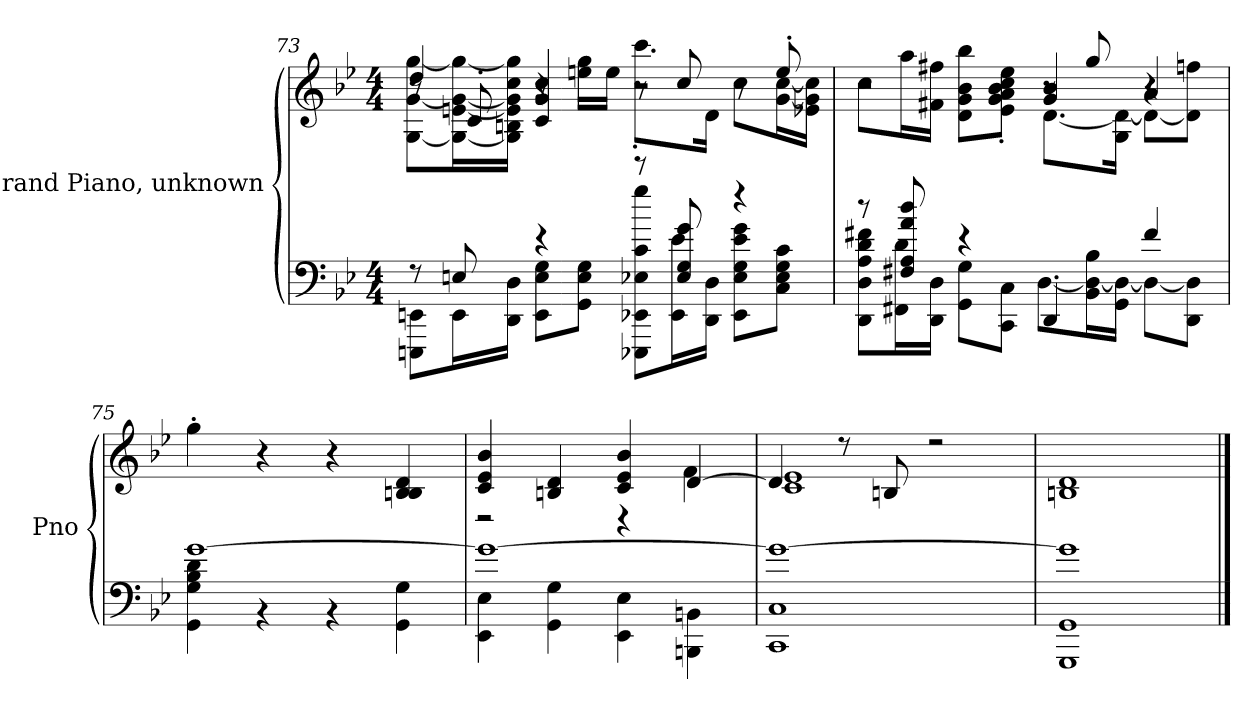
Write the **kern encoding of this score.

**kern	**kern
*part1	*part1
*staff2	*staff1
*I"Grand Piano, unknown	*
*I'Pno	*
!!LO:LB:g=z
*clefF4	*clefG2
*k[b-e-]	*k[b-e-]
*M4/4	*M4/4
=73	=73
*^	*^
*	*	*	*^
8r	8EEEn\ 8EEn\L	4dd/	[8G\ [8g\ [8gg\L	8r
8En/	16EE\L	.	16G\_ [16en\ 16g\_ 16gg\_L	8c'/
.	16DD\ 16D\JJ	.	16G\] 16Bn\ 16e\] 16g\] 16cc\ 16gg\]JJ	.
4r	8EE\ 8E\ 8G\L	4r	8r	4c/ 4g/ 4cc/
.	8GG\ 8E\ 8G\J	.	16een\ 16gg\LL	.
.	.	.	16ee\JJ	.
8r	8EEE-X\ 8EE-X\ 8E-X\ 8c\ 8gg\L	8r	8.ccc'\L	2r
8E-/ 8G/ 8g/	16EE-\ 16e-\L	8cc/	.	.
.	16DD\ 16D\JJ	.	16d\Jk	.
4r	8EE-\ 8E-\ 8G\ 8e-\ 8g\L	8r	8cc\L	.
.	8C\ 8E-\ 8G\ 8c\J	8ee'/	[16g\ [16cc\L	.
.	.	.	16e-X\ 16g\] 16cc\]JJ	.
=74	=74	=74	=74	=74
8r	8DD\ 8D\ 8A\ 8d\ 8f#X\L	2r	8cc\L	2r
8F#X/ 8A/ 8a/ 8dd/	16FF#X\ 16d\L	.	16aa\L	.
.	16DD\ 16D\JJ	.	16f#X\ 16ff#X\JJ	.
4r	8GG\ 8G\L	.	8d\ 8g\ 8b-\ 8bb-\L	.
.	8CC\ 8C\J	.	8e-\' 8g\' 8a\' 8b-\' 8cc\' 8ee-\'J	.
4DD'/	[8D\L	8r	[8.d\L	4g/ 4b-/
.	16BB-\ 16D\_ 16B-\L	8gg/	.	.
.	16GG\ 16D\_JJ	.	16G\ 16d\_Jk	.
4f#/	8D\L_	4r	8d\L_	4a/
.	8DD\ 8D\]J	.	8d\] 8ffn\J	.
*	*	*v	*v	*v
=75	=75	=75
[1g	4GG\ 4G\ 4B-\ 4d\	4gg'\
.	4r	4r
.	4r	4r
.	4GG\ 4G\	4B-/ 4Bn/ 4d/
!!LO:LB:g=z
=76	=76	=76
*	*	*^
1g_	4EE-\ 4E-\	4c/ 4e-/ 4b-/	2r
.	4GG\ 4G\	4Bn/ 4d/	.
.	4EE-\ 4E-\	4c/ 4e-/ 4b-/	4r
.	4BBBn\ 4BBn\	[4d/	4f\
=77	=77	=77	=77
1g_	1CC 1C	4d/]	1c 1e-
.	.	8r	.
.	.	8Bn/	.
.	.	2r	.
*	*	*v	*v
=78	=78	=78
1g]	1GGG 1GG	1Bn 1d
*v	*v	*
==	==
*-	*-
